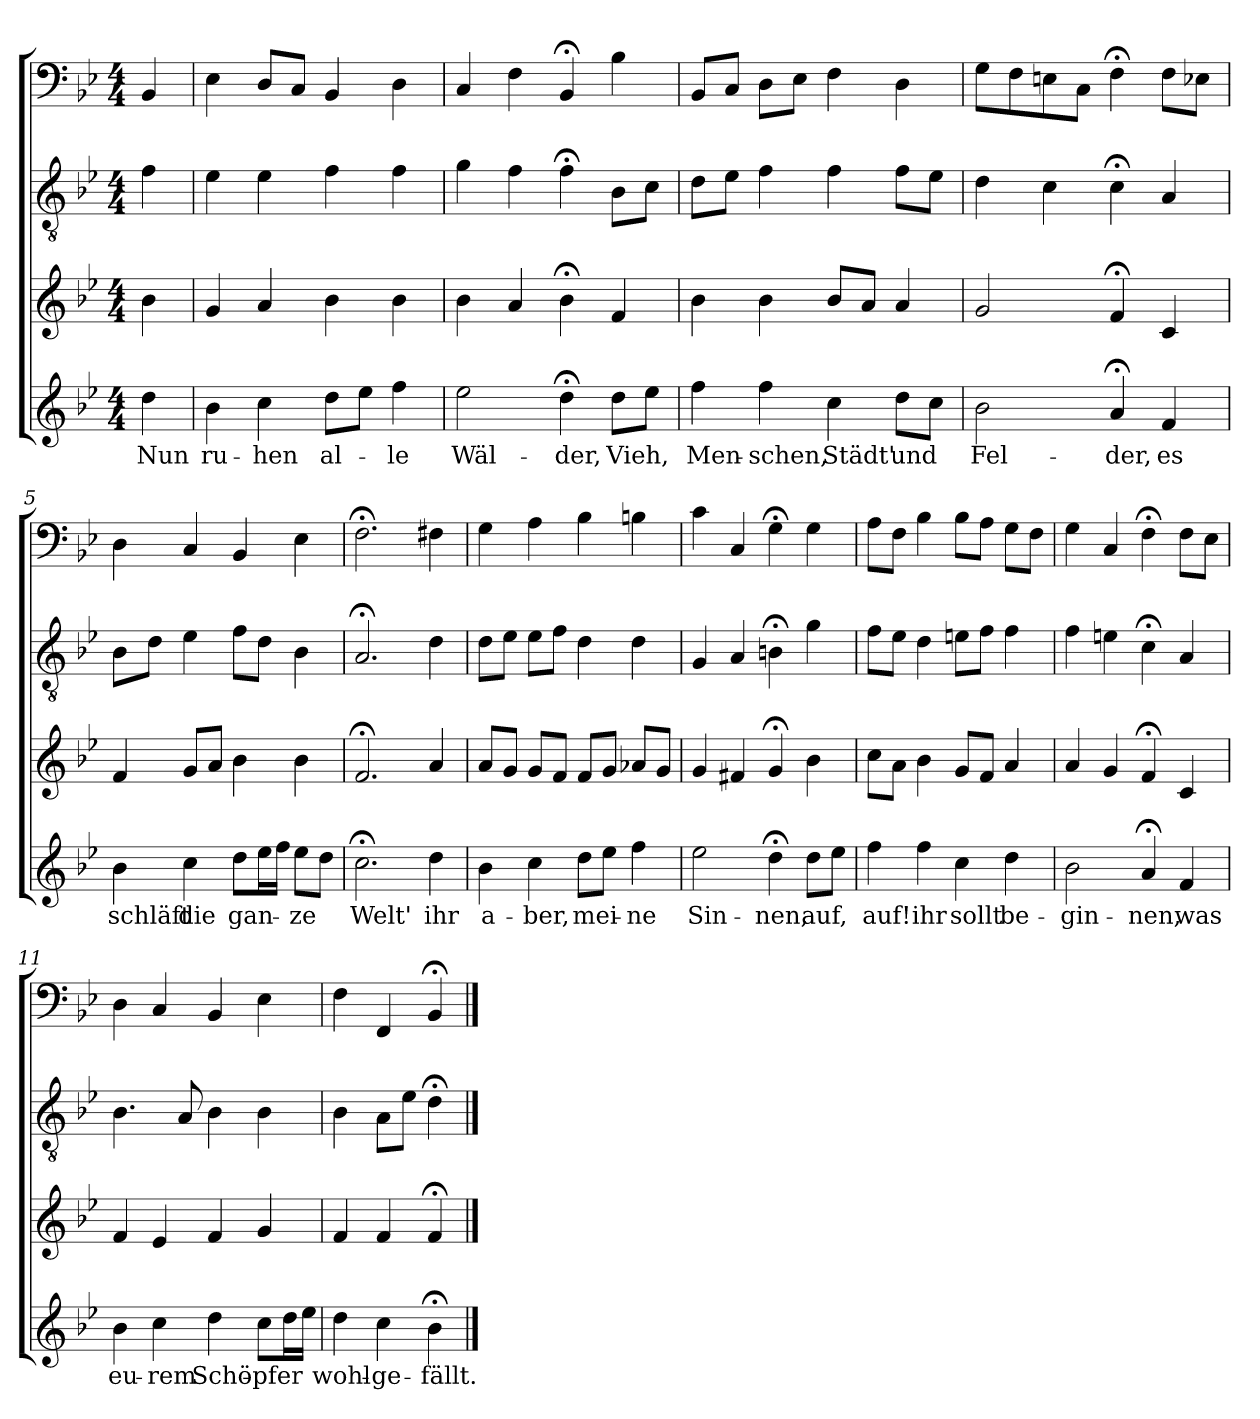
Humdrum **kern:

**kern	**text	**kern	**kern	**kern
*part4	*part4	*part3	*part2	*part1
*staff4	*staff4	*staff3	*staff2	*staff1
*clefG2	*	*clefG2	*clefGv2	*clefF4
*k[b-e-]	*	*k[b-e-]	*k[b-e-]	*k[b-e-]
*B-:	*	*B-:	*B-:	*B-:
*M4/4	*	*M4/4	*M4/4	*M4/4
=	=	=	=	=
4dd\	Nun	4b-\	4f\	4BB-/
=1	=1	=1	=1	=1
4b-\	ru-	4g/	4e-\	4E-\
4cc\	-hen	4a/	4e-\	8D/L
.	.	.	.	8C/J
8dd\L	al-	4b-\	4f\	4BB-/
8ee-\J	.	.	.	.
4ff\	-le	4b-\	4f\	4D\
=2	=2	=2	=2	=2
2ee-\	Wäl-	4b-\	4g\	4C/
.	.	4a/	4f\	4F\
4dd;<\	-der,	4b-;<\	4f;<\	4BB-;</
8dd\L	Vieh,	4f/	8B-\L	4B-\
8ee-\J	.	.	8c\J	.
=3	=3	=3	=3	=3
4ff\	Men-	4b-\	8d\L	8BB-/L
.	.	.	8e-\J	8C/J
4ff\	-schen,	4b-\	4f\	8D\L
.	.	.	.	8E-\J
4cc\	Städt'	8b-/L	4f\	4F\
.	.	8a/J	.	.
8dd\L	und	4a/	8f\L	4D\
8cc\J	.	.	8e-\J	.
=4	=4	=4	=4	=4
2b-\	Fel-	2g/	4d\	8G\L
.	.	.	.	8F\
.	.	.	4c\	8En\
.	.	.	.	8C\J
4a;</	-der,	4f;</	4c;<\	4F;<\
4f/	es	4c/	4A/	8F\L
.	.	.	.	8E-X\J
=5	=5	=5	=5	=5
4b-\	schläft	4f/	8B-\L	4D\
.	.	.	8d\J	.
4cc\	die	8g/L	4e-\	4C/
.	.	8a/J	.	.
8dd\L	gan-	4b-\	8f\L	4BB-/
16ee-\L	.	.	8d\J	.
16ff\JJ	.	.	.	.
8ee-\L	-ze	4b-\	4B-\	4E-\
8dd\J	.	.	.	.
=6	=6	=6	=6	=6
2.cc;<\	Welt'	2.f;</	2.A;</	2.F;<\
4dd\	ihr	4a/	4d\	4F#X\
=7	=7	=7	=7	=7
4b-\	a-	8a/L	8d\L	4G\
.	.	8g/J	8e-\J	.
4cc\	-ber,	8g/L	8e-\L	4A\
.	.	8f/J	8f\J	.
8dd\L	mei-	8f/L	4d\	4B-\
8ee-\J	.	8g/J	.	.
4ff\	-ne	8a-X/L	4d\	4Bn\
.	.	8g/J	.	.
=8	=8	=8	=8	=8
2ee-\	Sin-	4g/	4G/	4c\
.	.	4f#X/	4A/	4C/
4dd;<\	-nen,	4g;</	4Bn;<\	4G;<\
8dd\L	auf,	4b-\	4g\	4G\
8ee-\J	.	.	.	.
=9	=9	=9	=9	=9
4ff\	auf!	8cc\L	8f\L	8A\L
.	.	8a\J	8e-\J	8F\J
4ff\	ihr	4b-\	4d\	4B-\
4cc\	sollt	8g/L	8en\L	8B-\L
.	.	8f/J	8f\J	8A\J
4dd\	be-	4a/	4f\	8G\L
.	.	.	.	8F\J
=10	=10	=10	=10	=10
2b-\	-gin-	4a/	4f\	4G\
.	.	4g/	4en\	4C/
4a;</	-nen,	4f;</	4c;<\	4F;<\
4f/	was	4c/	4A/	8F\L
.	.	.	.	8E-\J
=11	=11	=11	=11	=11
4b-\	eu-	4f/	4.B-\	4D\
4cc\	-rem	4e-/	.	4C/
.	.	.	8A/	.
4dd\	Schö-	4f/	4B-\	4BB-/
8cc\L	-pfer	4g/	4B-\	4E-\
16dd\L	.	.	.	.
16ee-\JJ	.	.	.	.
=12	=12	=12	=12	=12
4dd\	wohl-	4f/	4B-\	4F\
4cc\	-ge-	4f/	8A\L	4FF/
.	.	.	8e-\J	.
4b-;<\	-fällt.	4f;</	4d;<\	4BB-;</
==	==	==	==	==
*-	*-	*-	*-	*-
